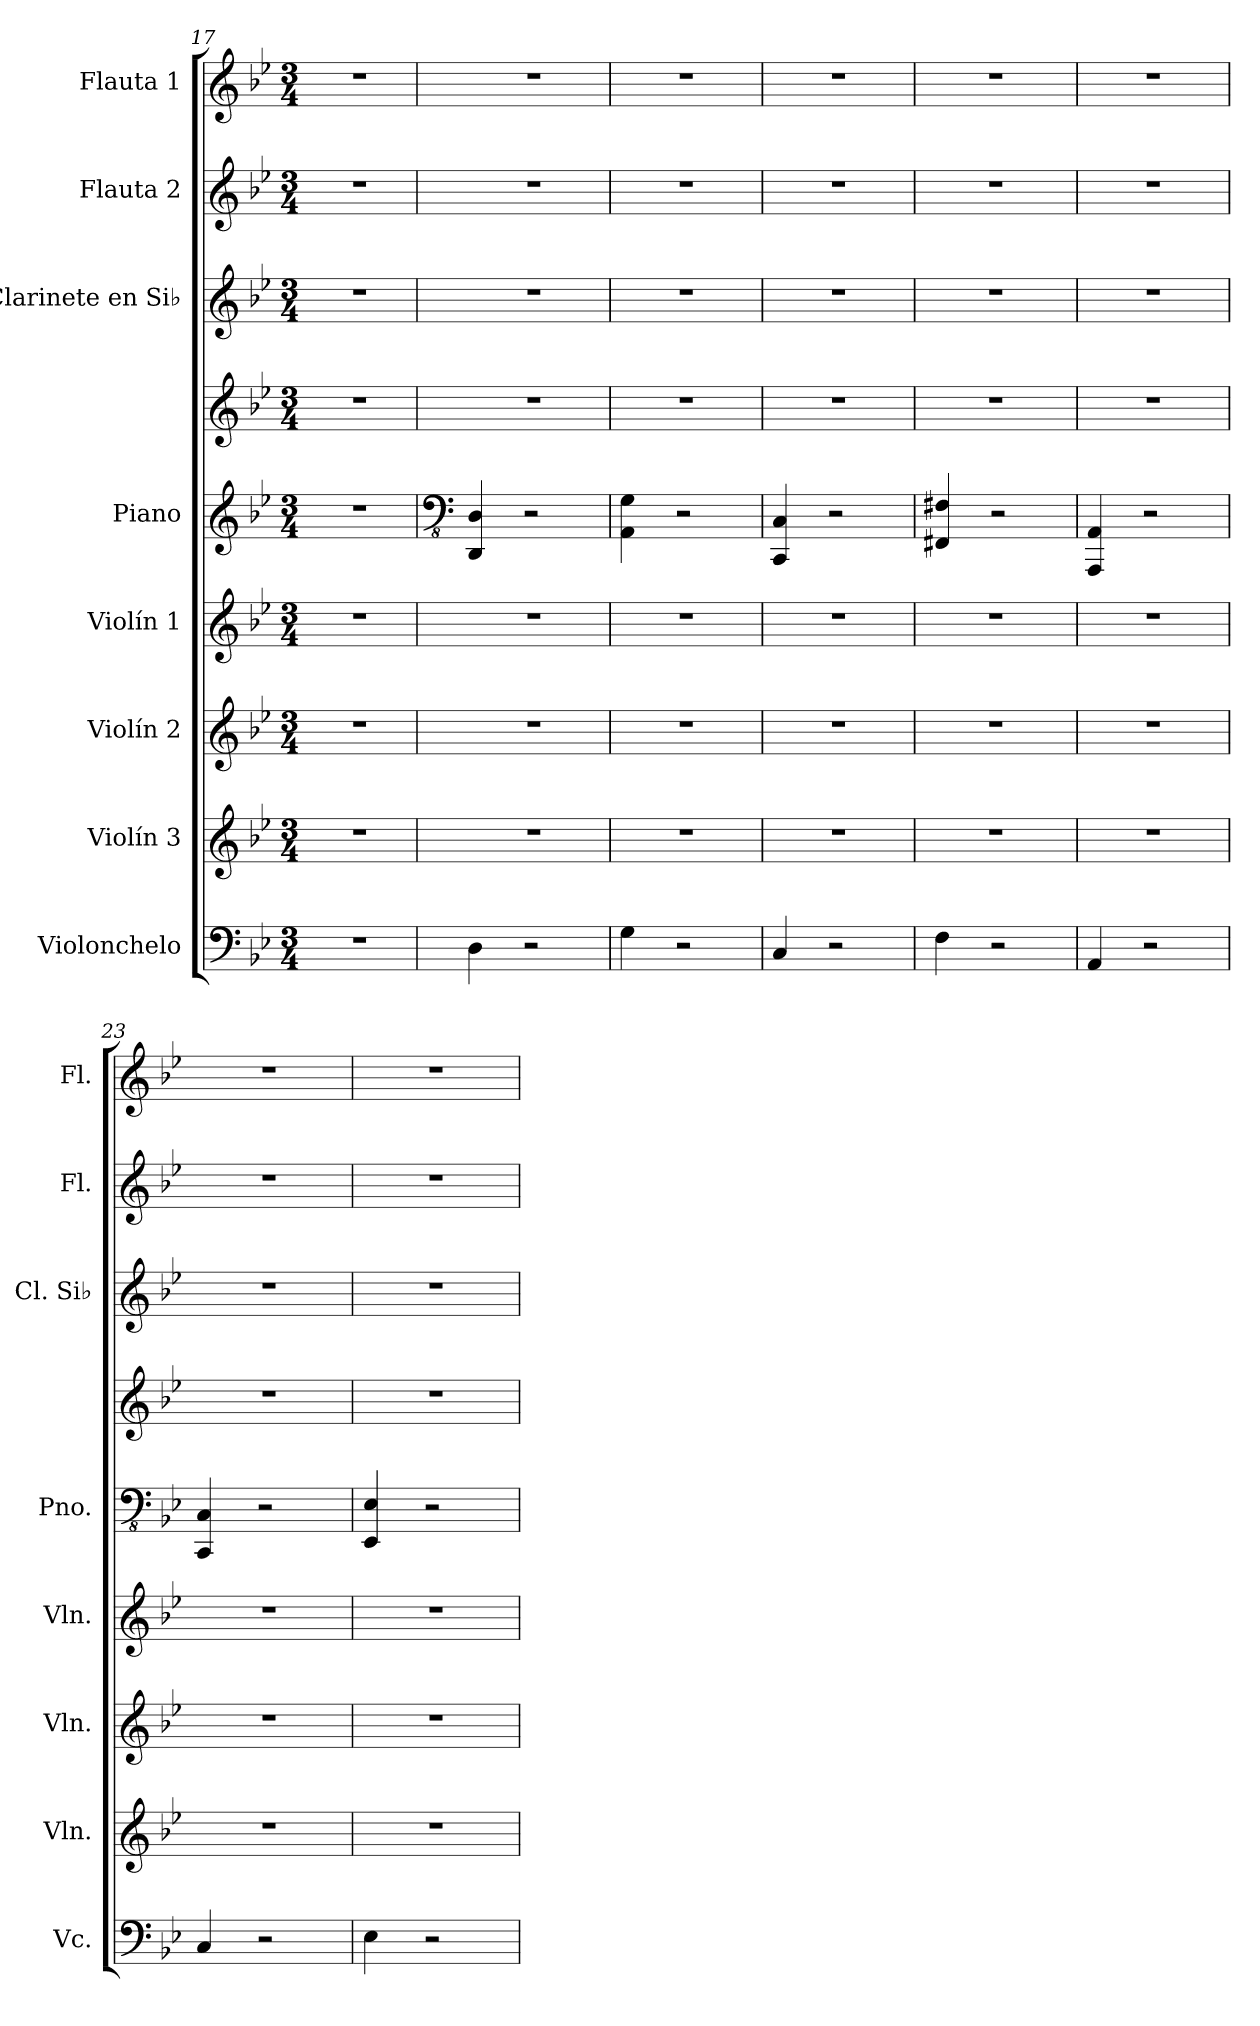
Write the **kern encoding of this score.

**kern	**kern	**kern	**kern	**kern	**kern	**kern	**kern	**kern
*part8	*part7	*part6	*part5	*part4	*part4	*part3	*part2	*part1
*staff9	*staff8	*staff7	*staff6	*staff5	*staff4	*staff3	*staff2	*staff1
*I"Violonchelo	*I"Violín 3	*I"Violín 2	*I"Violín 1	*I"Piano	*	*I"Clarinete en Si♭	*I"Flauta 2	*I"Flauta 1
*I'Vc.	*I'Vln.	*I'Vln.	*I'Vln.	*I'Pno.	*	*I'Cl. Si♭	*I'Fl.	*I'Fl.
*clefF4	*clefG2	*clefG2	*clefG2	*clefG2	*clefG2	*clefG2	*clefG2	*clefG2
*	*	*	*	*	*	*ITrd1c2	*	*
*k[b-e-]	*k[b-e-]	*k[b-e-]	*k[b-e-]	*k[b-e-]	*k[b-e-]	*k[b-e-a-d-]	*k[b-e-]	*k[b-e-]
*M3/4	*M3/4	*M3/4	*M3/4	*M3/4	*M3/4	*M3/4	*M3/4	*M3/4
=17	=17	=17	=17	=17	=17	=17	=17	=17
2.r	2.r	2.r	2.r	2.r	2.r	2.r	2.r	2.r
=18	=18	=18	=18	=18	=18	=18	=18	=18
*	*	*	*	*clefFv4	*	*	*	*
4D\	2.r	2.r	2.r	4DDD/ 4DD/	2.r	2.r	2.r	2.r
2r	.	.	.	2r	.	.	.	.
=19	=19	=19	=19	=19	=19	=19	=19	=19
4G\	2.r	2.r	2.r	4AAA\ 4GG\	2.r	2.r	2.r	2.r
2r	.	.	.	2r	.	.	.	.
=20	=20	=20	=20	=20	=20	=20	=20	=20
4C/	2.r	2.r	2.r	4CCC/ 4CC/	2.r	2.r	2.r	2.r
2r	.	.	.	2r	.	.	.	.
=21	=21	=21	=21	=21	=21	=21	=21	=21
4F\	2.r	2.r	2.r	4FFF#X/ 4FF#X/	2.r	2.r	2.r	2.r
2r	.	.	.	2r	.	.	.	.
=22	=22	=22	=22	=22	=22	=22	=22	=22
4AA/	2.r	2.r	2.r	4AAAA/ 4AAA/	2.r	2.r	2.r	2.r
2r	.	.	.	2r	.	.	.	.
=23	=23	=23	=23	=23	=23	=23	=23	=23
4C/	2.r	2.r	2.r	4CCC/ 4CC/	2.r	2.r	2.r	2.r
2r	.	.	.	2r	.	.	.	.
=24	=24	=24	=24	=24	=24	=24	=24	=24
4E-\	2.r	2.r	2.r	4EEE-/ 4EE-/	2.r	2.r	2.r	2.r
2r	.	.	.	2r	.	.	.	.
=	=	=	=	=	=	=	=	=
*-	*-	*-	*-	*-	*-	*-	*-	*-
